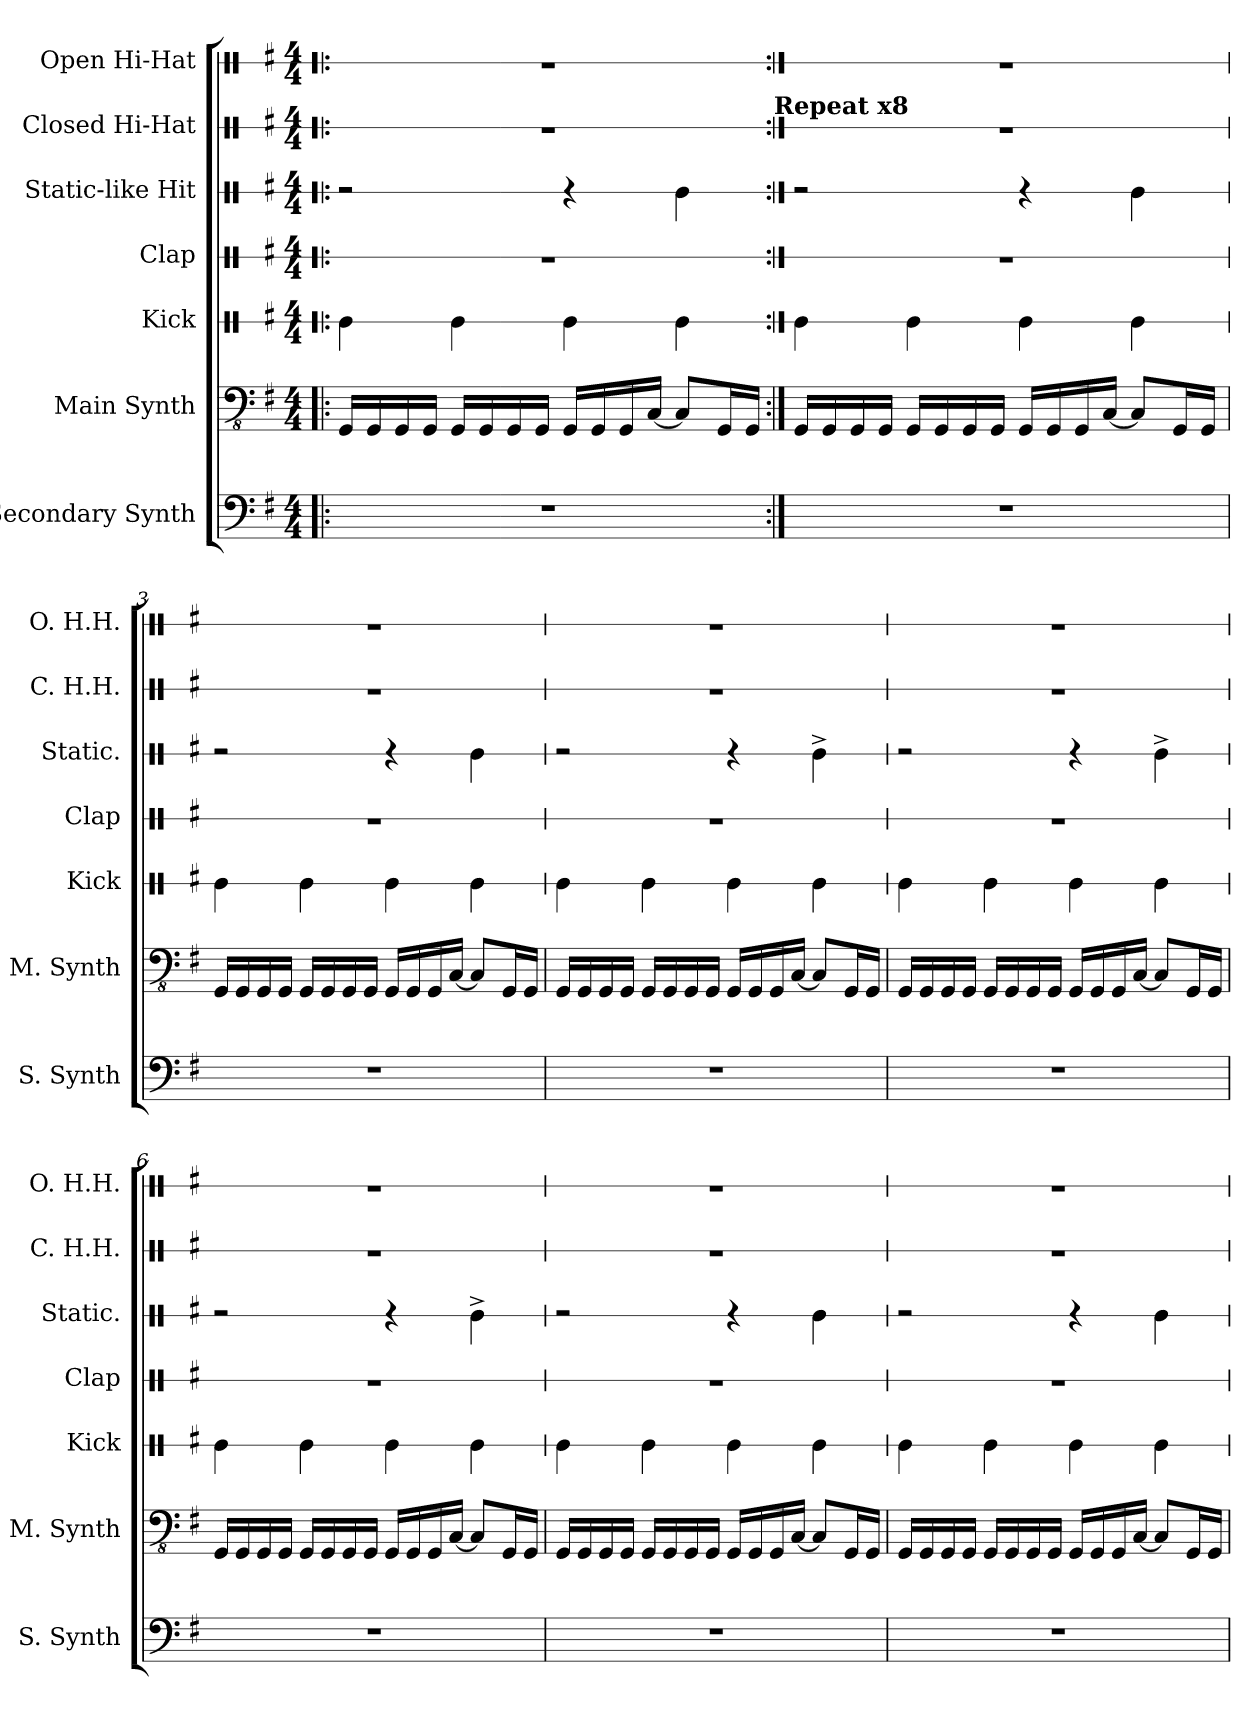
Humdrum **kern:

**kern	**kern	**kern	**kern	**kern	**kern	**kern
*part7	*part6	*part5	*part4	*part3	*part2	*part1
*staff7	*staff6	*staff5	*staff4	*staff3	*staff2	*staff1
*I"Secondary Synth	*I"Main Synth	*I"Kick	*I"Clap	*I"Static-like Hit	*I"Closed Hi-Hat	*I"Open Hi-Hat
*I'S. Synth	*I'M. Synth	*I'Kick	*I'Clap	*I'Static.	*I'C. H.H.	*I'O. H.H.
*	*	*stria1	*stria1	*stria1	*stria1	*stria1
*clefF4	*clefFv4	*clefX	*clefX	*clefX	*clefX	*clefX
*k[f#]	*k[f#]	*k[f#]	*k[f#]	*k[f#]	*k[f#]	*k[f#]
*G:	*G:	*G:	*G:	*G:	*G:	*G:
*M4/4	*M4/4	*M4/4	*M4/4	*M4/4	*M4/4	*M4/4
*MM130	*MM130	*MM130	*MM130	*MM130	*MM130	*MM130
=1!|:	=1!|:	=1!|:	=1!|:	=1!|:	=1!|:	=1!|:
1r	16GGG/LL	4Re\	1r	2r	1r	1r
.	16GGG/	.	.	.	.	.
.	16GGG/	.	.	.	.	.
.	16GGG/JJ	.	.	.	.	.
.	16GGG/LL	4Re\	.	.	.	.
.	16GGG/	.	.	.	.	.
.	16GGG/	.	.	.	.	.
.	16GGG/JJ	.	.	.	.	.
.	16GGG/LL	4Re\	.	4r	.	.
.	16GGG/	.	.	.	.	.
.	16GGG/	.	.	.	.	.
.	[16CC/JJ	.	.	.	.	.
.	8CC/L]	4Re\	.	4Re\	.	.
.	16GGG/L	.	.	.	.	.
.	16GGG/JJ	.	.	.	.	.
!	!	!	!	!	!LO:TX:a:B:t=Repeat x8	!
=2:|!	=2:|!	=2:|!	=2:|!	=2:|!	=2:|!	=2:|!
1r	16GGG/LL	4Re\	1r	2r	1r	1r
.	16GGG/	.	.	.	.	.
.	16GGG/	.	.	.	.	.
.	16GGG/JJ	.	.	.	.	.
.	16GGG/LL	4Re\	.	.	.	.
.	16GGG/	.	.	.	.	.
.	16GGG/	.	.	.	.	.
.	16GGG/JJ	.	.	.	.	.
.	16GGG/LL	4Re\	.	4r	.	.
.	16GGG/	.	.	.	.	.
.	16GGG/	.	.	.	.	.
.	[16CC/JJ	.	.	.	.	.
.	8CC/L]	4Re\	.	4Re\	.	.
.	16GGG/L	.	.	.	.	.
.	16GGG/JJ	.	.	.	.	.
=3	=3	=3	=3	=3	=3	=3
1r	16GGG/LL	4Re\	1r	2r	1r	1r
.	16GGG/	.	.	.	.	.
.	16GGG/	.	.	.	.	.
.	16GGG/JJ	.	.	.	.	.
.	16GGG/LL	4Re\	.	.	.	.
.	16GGG/	.	.	.	.	.
.	16GGG/	.	.	.	.	.
.	16GGG/JJ	.	.	.	.	.
.	16GGG/LL	4Re\	.	4r	.	.
.	16GGG/	.	.	.	.	.
.	16GGG/	.	.	.	.	.
.	[16CC/JJ	.	.	.	.	.
.	8CC/L]	4Re\	.	4Re\	.	.
.	16GGG/L	.	.	.	.	.
.	16GGG/JJ	.	.	.	.	.
!!LO:LB:g=z
=4	=4	=4	=4	=4	=4	=4
1r	16GGG/LL	4Re\	1r	2r	1r	1r
.	16GGG/	.	.	.	.	.
.	16GGG/	.	.	.	.	.
.	16GGG/JJ	.	.	.	.	.
.	16GGG/LL	4Re\	.	.	.	.
.	16GGG/	.	.	.	.	.
.	16GGG/	.	.	.	.	.
.	16GGG/JJ	.	.	.	.	.
.	16GGG/LL	4Re\	.	4r	.	.
.	16GGG/	.	.	.	.	.
.	16GGG/	.	.	.	.	.
.	[16CC/JJ	.	.	.	.	.
.	8CC/L]	4Re\	.	4Re^>\	.	.
.	16GGG/L	.	.	.	.	.
.	16GGG/JJ	.	.	.	.	.
=5	=5	=5	=5	=5	=5	=5
1r	16GGG/LL	4Re\	1r	2r	1r	1r
.	16GGG/	.	.	.	.	.
.	16GGG/	.	.	.	.	.
.	16GGG/JJ	.	.	.	.	.
.	16GGG/LL	4Re\	.	.	.	.
.	16GGG/	.	.	.	.	.
.	16GGG/	.	.	.	.	.
.	16GGG/JJ	.	.	.	.	.
.	16GGG/LL	4Re\	.	4r	.	.
.	16GGG/	.	.	.	.	.
.	16GGG/	.	.	.	.	.
.	[16CC/JJ	.	.	.	.	.
.	8CC/L]	4Re\	.	4Re^>\	.	.
.	16GGG/L	.	.	.	.	.
.	16GGG/JJ	.	.	.	.	.
=6	=6	=6	=6	=6	=6	=6
1r	16GGG/LL	4Re\	1r	2r	1r	1r
.	16GGG/	.	.	.	.	.
.	16GGG/	.	.	.	.	.
.	16GGG/JJ	.	.	.	.	.
.	16GGG/LL	4Re\	.	.	.	.
.	16GGG/	.	.	.	.	.
.	16GGG/	.	.	.	.	.
.	16GGG/JJ	.	.	.	.	.
.	16GGG/LL	4Re\	.	4r	.	.
.	16GGG/	.	.	.	.	.
.	16GGG/	.	.	.	.	.
.	[16CC/JJ	.	.	.	.	.
.	8CC/L]	4Re\	.	4Re^>\	.	.
.	16GGG/L	.	.	.	.	.
.	16GGG/JJ	.	.	.	.	.
!!LO:LB:g=z
=7	=7	=7	=7	=7	=7	=7
1r	16GGG/LL	4Re\	1r	2r	1r	1r
.	16GGG/	.	.	.	.	.
.	16GGG/	.	.	.	.	.
.	16GGG/JJ	.	.	.	.	.
.	16GGG/LL	4Re\	.	.	.	.
.	16GGG/	.	.	.	.	.
.	16GGG/	.	.	.	.	.
.	16GGG/JJ	.	.	.	.	.
.	16GGG/LL	4Re\	.	4r	.	.
.	16GGG/	.	.	.	.	.
.	16GGG/	.	.	.	.	.
.	[16CC/JJ	.	.	.	.	.
.	8CC/L]	4Re\	.	4Re\	.	.
.	16GGG/L	.	.	.	.	.
.	16GGG/JJ	.	.	.	.	.
=8	=8	=8	=8	=8	=8	=8
1r	16GGG/LL	4Re\	1r	2r	1r	1r
.	16GGG/	.	.	.	.	.
.	16GGG/	.	.	.	.	.
.	16GGG/JJ	.	.	.	.	.
.	16GGG/LL	4Re\	.	.	.	.
.	16GGG/	.	.	.	.	.
.	16GGG/	.	.	.	.	.
.	16GGG/JJ	.	.	.	.	.
.	16GGG/LL	4Re\	.	4r	.	.
.	16GGG/	.	.	.	.	.
.	16GGG/	.	.	.	.	.
.	[16CC/JJ	.	.	.	.	.
.	8CC/L]	4Re\	.	4Re\	.	.
.	16GGG/L	.	.	.	.	.
.	16GGG/JJ	.	.	.	.	.
=	=	=	=	=	=	=
*-	*-	*-	*-	*-	*-	*-
